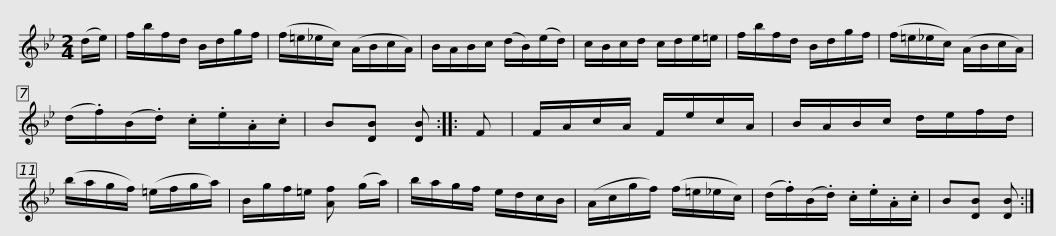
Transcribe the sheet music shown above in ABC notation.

X:1
L:1/8
M:2/4
I:linebreak $
K:Bb
V:1 treble
V:1
 (d/e/) | f/b/f/d/ B/d/g/f/ | (f/=e/_e/c/) (A/B/c/A/) | B/A/B/c/ (d/B/)(e/d/) | c/B/c/d/ c/d/e/=e/ | %5
 f/b/f/d/ B/d/g/f/ |$ (f/=e/_e/c/) (A/B/c/A/) | (d/.f/)(B/.d/) .c/.e/.A/.c/ | B[DB] [DB] :: F | %10
 F/A/c/A/ F/e/c/A/ | B/A/B/c/ d/e/f/d/ |$ (b/a/g/f/) (=e/f/g/a/) | B/g/f/=e/ [Af] (g/a/) | b/a/g/f/ e/d/c/B/ | %15
 (A/c/g/f/) (f/=e/_e/c/) | (d/.f/)(B/.d/) .c/.e/.A/.c/ | B[DB] [DB] :| %18
